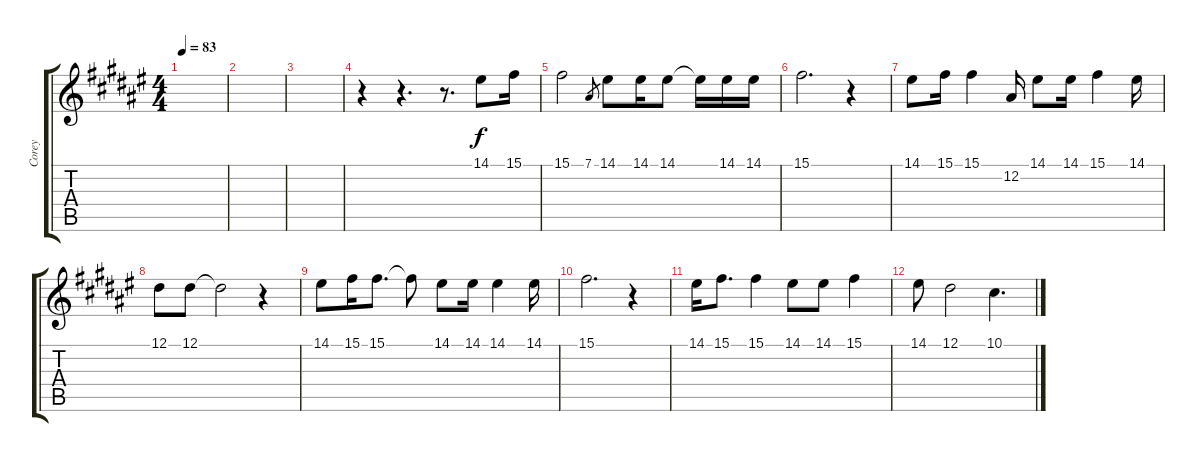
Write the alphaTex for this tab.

\track ("Corey" "Corey") {instrument pad7halo}
\staff {score tabs}
\tuning (Eb4 Bb3 Gb3 Db3 Ab2 Eb2) {hide}
\ts (4 4)
\tempo 83
\clef g2
\ks d#minor
|
|
|
r.4 r.4{d} r.8{d} 14.1.8 15.1.16 |
15.1.2 7.1.8{gr} 14.1.8 14.1.16 14.1.8 14.1{t}.16 14.1.16 14.1.16 |
15.1.2{d} r.4 |
14.1.8 15.1.16 15.1.4 12.2.16 14.1.8 14.1.16 15.1.4 14.1.16 |
12.1.8 12.1.8 12.1{t}.2 r.4 |
14.1.8 15.1.16 15.1.8{d} 15.1{t}.8 14.1.8 14.1.16 14.1.4 14.1.16 |
15.1.2{d} r.4 |
14.1.16 15.1.8{d} 15.1.4 14.1.8 14.1.8 15.1.4 |
14.1.8 12.1.2 10.1.4{d}
